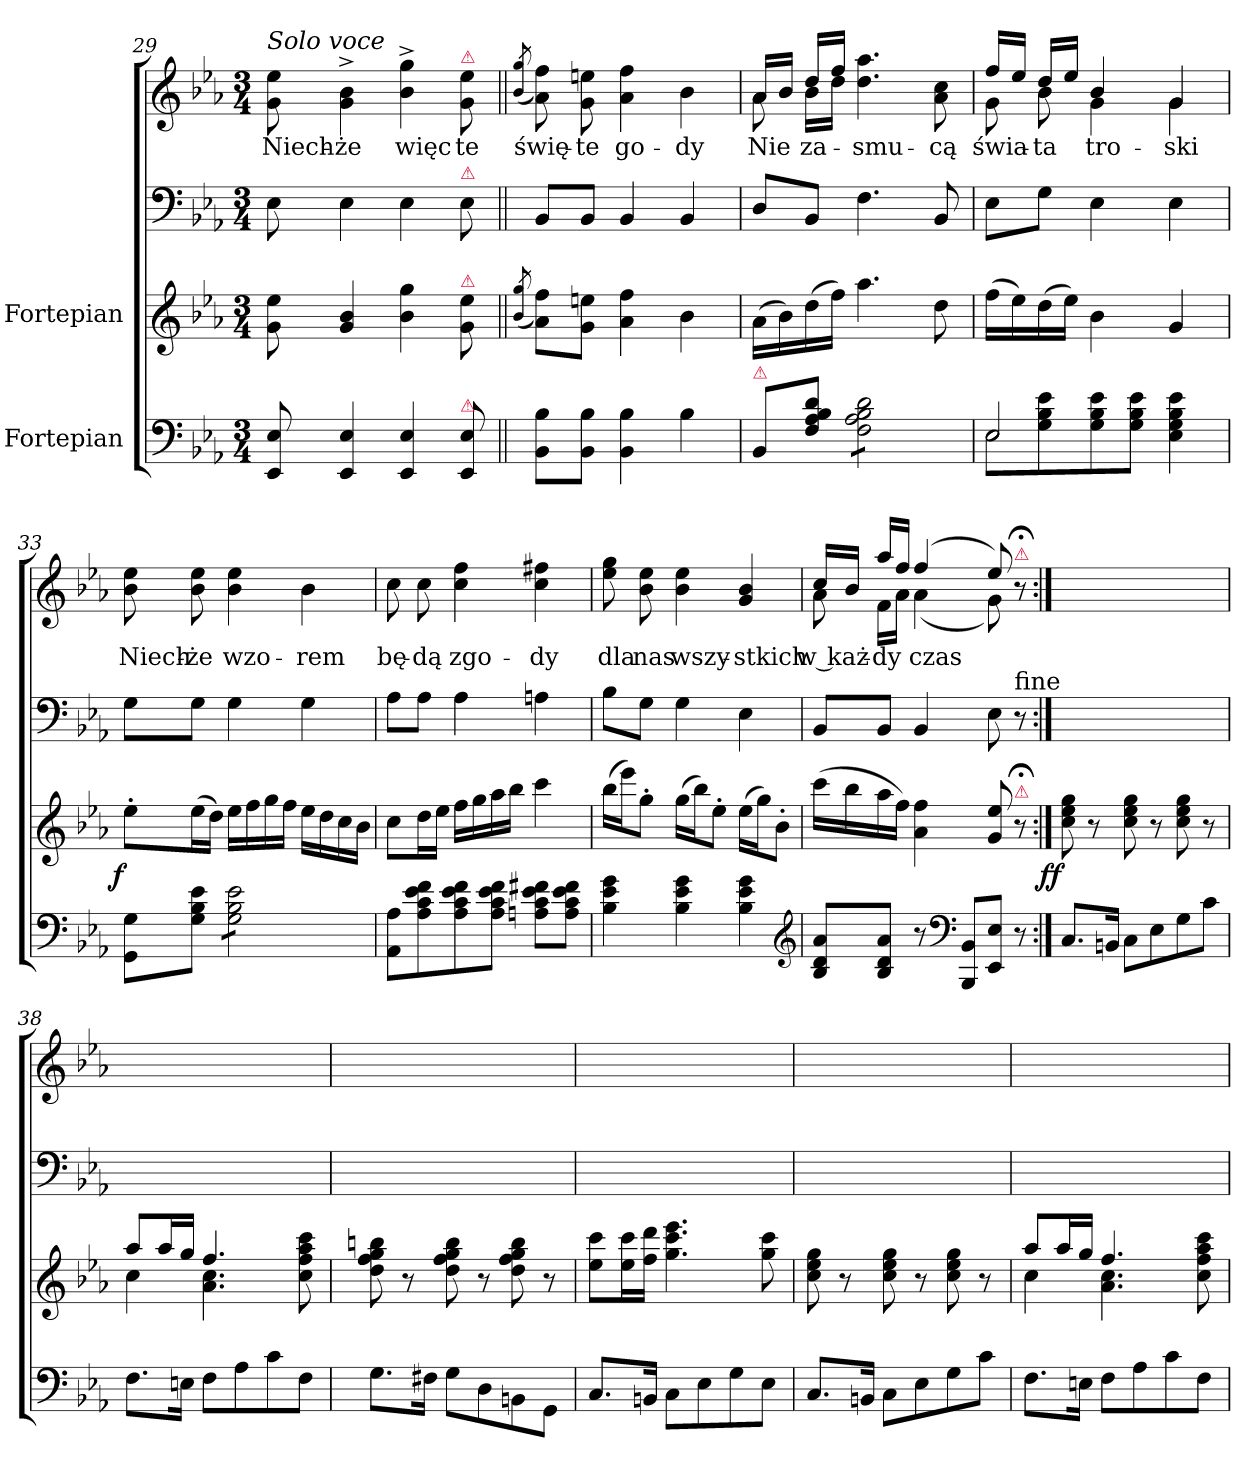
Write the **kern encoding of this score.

**kern	**kern	**dynam	**kern	**kern	**text
*part4	*part3	*part3	*part2	*part1	*part1
*staff4	*staff3	*staff3	*staff2	*staff1	*staff1
*I"Fortepian	*I"Fortepian	*	*	*	*
*clefF4	*clefG2	*	*clefF4	*clefG2	*
*k[b-e-a-]	*k[b-e-a-]	*	*k[b-e-a-]	*k[b-e-a-]	*
*M3/4	*M3/4	*	*M3/4	*M3/4	*
=29	=29	=29	=29	=29	=29
!	!	!	!	!LO:TX:a:i:t=Solo voce	!
8EE-/ 8E-/	8g\ 8ee-\	.	8E-\	8g\ 8ee-\	Niech-
4EE-/ 4E-/	4g/ 4b-/	.	4E-\	4g^\ 4b-^\	-że
4EE-/ 4E-/	4b-\ 4gg\	.	4E-\	4b-^\ 4gg^\	więc
!	!	!	!	!LO:TX:a:color=crimson:t=⚠	!
!	!	!	!LO:TX:a:color=crimson:t=⚠	!	!
!	!LO:TX:a:color=crimson:t=⚠	!	!	!	!
!LO:TX:a:color=crimson:t=⚠	!	!	!	!	!
8EE-/ 8E-/	8g\ 8ee-\	.	8E-\	8g\ 8ee-\	te
=30||	=30||	=30||	=30||	=30||	=30||
.	(8qb-/ 8qgg/	.	.	(8qb-/ 8qgg/	.
8BB-\ 8B-\L	8a-\ 8ff\L)	.	8BB-/L	8a-\ 8ff\)	świę-
8BB-\ 8B-\J	8g\ 8een\J	.	8BB-/J	8g\ 8een\	-te
4BB-\ 4B-\	4a-\ 4ff\	.	4BB-/	4a-\ 4ff\	go-
4B-\	4b-\	.	4BB-/	4b-\	-dy
=31	=31	=31	=31	=31	=31
*	*	*	*	*^	*
!LO:TX:a:color=crimson:t=⚠	!	!	!	!	!	!
8BB-/L	(16a-\LL	.	8D/L	16a-/LL	8a-\	Nie
.	16b-\)	.	.	16b-/JJ	.	.
8F\ 8A-\ 8B-\ 8d\J	(16dd\	.	8BB-/J	16dd/LL	16b-\LL	za-
.	16ff\JJ)	.	.	16ff/JJ	16dd\JJ	.
*tremolo	*	*	*	*	*	*
8F\ 8A-\ 8B-\ 8d\L	4.aa-\	.	4.F\	4.dd\ 4.aa-\	2ryy	-smu-
8F\ 8A-\ 8B-\ 8d\	.	.	.	.	.	.
8F\ 8A-\ 8B-\ 8d\	.	.	.	.	.	.
8F\ 8A-\ 8B-\ 8d\J	8dd\	.	8BB-/	8a-\ 8cc\	.	-cą
*Xtremolo	*	*	*	*	*	*
=32	=32	=32	=32	=32	=32	=32
*^	*	*	*	*	*	*
!	!LO:N:vis=2	!	!	!	!	!	!
2E-/	8E-\	(16ff\LL	.	8E-\L	16ff/LL	8g\	świa-
.	.	16ee-\)	.	.	16ee-/JJ	.	.
.	8G\ 8B-\ 8e-\	(16dd\	.	8G\J	16dd/LL	8b-\	-ta
.	.	16ee-\JJ)	.	.	16ee-/JJ	.	.
.	8G\ 8B-\ 8e-\	4b-\	.	4E-\	4b-/	4g\	tro-
.	8G\ 8B-\ 8e-\J	.	.	.	.	.	.
4ryy	4E-\ 4G\ 4B-\ 4e-\	4g/	.	4E-\	4g/	4g\	-ski
=33	=33	=33	=33	=33	=33	=33	=33
!	!	!	!	!	!LO:TX:b:i:t=Choro	!	!
!	!	!	!	!	!LO:TX:a:i:t=tutti	!	!
!	!	!	!LO:DY:rj	!	!	!	!
*v	*v	*	*	*	*v	*v	*
8GG\ 8G\L	8ee-'\L	f	8G\L	8b-\ 8ee-\	Niech-
8G\ 8B-\ 8e-\J	(16ee-\L	.	8G\J	8b-\ 8ee-\	-że
.	16dd\JJ)	.	.	.	.
*tremolo	*	*	*	*	*
8G\ 8B-\ 8e-\L	16ee-\LL	.	4G\	4b-\ 4ee-\	wzo-
.	16ff\	.	.	.	.
8G\ 8B-\ 8e-\	16gg\	.	.	.	.
.	16ff\JJ	.	.	.	.
8G\ 8B-\ 8e-\	16ee-\LL	.	4G\	4b-\	-rem
.	16dd\	.	.	.	.
8G\ 8B-\ 8e-\J	16cc\	.	.	.	.
*Xtremolo	*	*	*	*	*
.	16b-\JJ	.	.	.	.
=34	=34	=34	=34	=34	=34
8AA-\ 8A-\L	8cc\L	.	8A-\L	8cc\	bę-
8A-\ 8c\ 8e-\ 8f\	16dd\L	.	8A-\J	8cc\	-dą
.	16ee-\JJ	.	.	.	.
8A-\ 8c\ 8e-\ 8f\	16ff\LL	.	4A-\	4cc\ 4ff\	zgo-
.	16gg\	.	.	.	.
8A-\ 8c\ 8e-\ 8f\J	16aa-\	.	.	.	.
.	16bb-\JJ	.	.	.	.
8An\ 8c\ 8e-\ 8f#X\L	4ccc\	.	4An\	4cc\ 4ff#X\	-dy
8A\ 8c\ 8e-\ 8f#\J	.	.	.	.	.
=35	=35	=35	=35	=35	=35
4B-\ 4e-\ 4g\	(16bb-\LL	.	8B-\L	8ee-\ 8gg\	dla
.	16eee-\J)	.	.	.	.
.	8gg'\J	.	8G\J	8b-\ 8ee-\	nas
4B-\ 4e-\ 4g\	(16gg\LL	.	4G\	4b-\ 4ee-\	wszy-
.	16bb-\J)	.	.	.	.
.	8ee-'\J	.	.	.	.
4B-\ 4e-\ 4g\	(16ee-\LL	.	4E-\	4g/ 4b-/	-stkich
.	16gg\J)	.	.	.	.
.	8b-'\J	.	.	.	.
*clefG2	*	*	*	*	*
=36	=36	=36	=36	=36	=36
*	*	*	*	*^	*
8B-/ 8d/ 8a-/L	(16ccc\LL	.	8BB-/L	16cc/LL	8a-\	w każ-
.	16bb-\	.	.	16b-/JJ	.	.
8B-/ 8d/ 8a-/J	16aa-\	.	8BB-/J	16aa-/LL	16f\LL	-dy
.	16ff\JJ)	.	.	16ff/JJ	16a-\JJ	.
8r	4a-\ 4ff\	.	4BB-/	(4ff/	(>4a-\	czas
*clefF4	*	*	*	*	*	*
8BBB-/ 8BB-/L	.	.	.	.	.	.
8EE-/ 8E-/J	8g/ 8ee-/	.	8E-\	8ee-/)	8g\)	.
!	!	!	!	!LO:TX:a:color=crimson:t=⚠	!	!
!	!	!	!LO:TX:a:t=fine	!	!	!
!	!LO:TX:a:color=crimson:t=⚠	!	!	!	!	!
8r	8r;<	.	8r	8r;<	8ryy	.
=37:|!	=37:|!	=37:|!	=37:|!	=37:|!	=37:|!	=37:|!
!	!	!LO:DY:rj	!	!	!	!
*	*	*	*	*v	*v	*
8.C/L	8cc\ 8ee-\ 8gg\	ff	2.ryy	2.ryy	.
.	8r	.	.	.	.
16BBn/Jk	.	.	.	.	.
8C\L	8cc\ 8ee-\ 8gg\	.	.	.	.
8E-\	8r	.	.	.	.
8G\	8cc\ 8ee-\ 8gg\	.	.	.	.
8c\J	8r	.	.	.	.
=38	=38	=38	=38	=38	=38
*	*^	*	*	*	*
8.F\L	8aa-/L	4cc\	.	2.ryy	2.ryy	.
.	16aa-/L	.	.	.	.	.
16En\Jk	16gg/JJ	.	.	.	.	.
8F\L	4.ff/	4.a-\ 4.cc\	.	.	.	.
8A-\	.	.	.	.	.	.
8c\	.	.	.	.	.	.
8F\J	8cc\ 8ff\ 8aa-\ 8ccc\	8ryy	.	.	.	.
*	*v	*v	*	*	*	*
=39	=39	=39	=39	=39	=39
8.G\L	8dd\ 8ff\ 8gg\ 8bbn\	.	2.ryy	2.ryy	.
.	8r	.	.	.	.
16F#X\Jk	.	.	.	.	.
8G\L	8dd\ 8ff\ 8gg\ 8bb\	.	.	.	.
8D\	8r	.	.	.	.
8BBn\	8dd\ 8ff\ 8gg\ 8bb\	.	.	.	.
8GG\J	8r	.	.	.	.
=40	=40	=40	=40	=40	=40
8.C/L	8ee-\ 8ccc\L	.	2.ryy	2.ryy	.
.	16ee-\ 16ccc\L	.	.	.	.
16BBn/Jk	16ff\ 16ddd\JJ	.	.	.	.
8C\L	4.gg\ 4.ccc\ 4.eee-\	.	.	.	.
8E-\	.	.	.	.	.
8G\	.	.	.	.	.
8E-\J	8gg\ 8ccc\	.	.	.	.
=41	=41	=41	=41	=41	=41
8.C/L	8cc\ 8ee-\ 8gg\	.	2.ryy	8ryy	.
.	8r	.	.	8ryy	.
16BBn/Jk	.	.	.	.	.
8C\L	8cc\ 8ee-\ 8gg\	.	.	2ryy	.
8E-\	8r	.	.	.	.
8G\	8cc\ 8ee-\ 8gg\	.	.	.	.
8c\J	8r	.	.	.	.
=42	=42	=42	=42	=42	=42
*	*^	*	*	*	*
8.F\L	8aa-/L	4cc\	.	2.ryy	2.ryy	.
.	16aa-/L	.	.	.	.	.
16En\Jk	16gg/JJ	.	.	.	.	.
8F\L	4.ff/	4.a-\ 4.cc\	.	.	.	.
8A-\	.	.	.	.	.	.
8c\	.	.	.	.	.	.
8F\J	8cc\ 8ff\ 8aa-\ 8ccc\	8ryy	.	.	.	.
*	*v	*v	*	*	*	*
=	=	=	=	=	=
*-	*-	*-	*-	*-	*-
